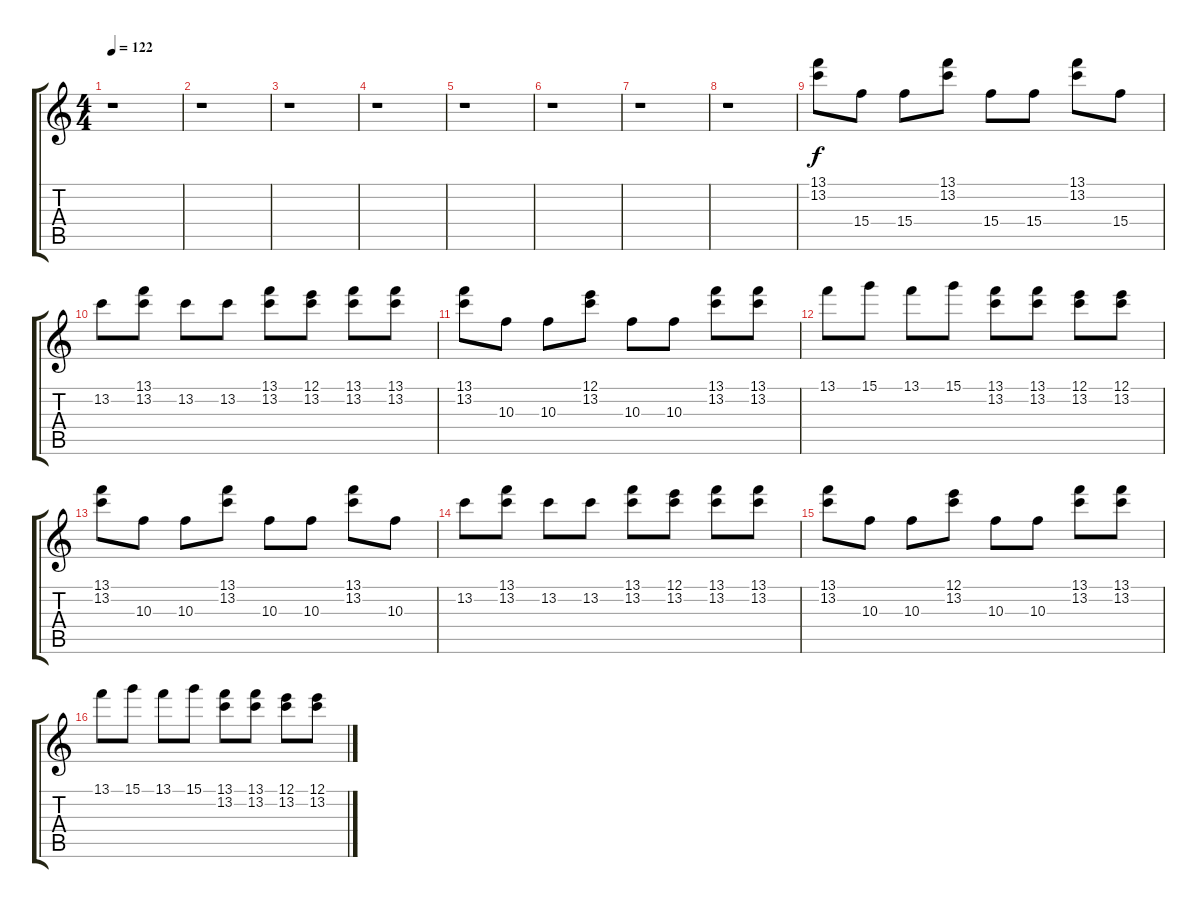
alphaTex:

\track "" {instrument electricguitarclean}
\staff {score tabs}
\tuning (E4 B3 G3 D3 A2 E2) {hide}
\ts (4 4)
\tempo 122
\clef g2
\ks c
r.1{dy f} |
r.1 |
r.1 |
r.1 |
r.1 |
r.1 |
r.1 |
r.1 |
(13.1 13.2).8 15.4.8 15.4.8 (13.1 13.2).8 15.4.8 15.4.8 (13.1 13.2).8 15.4.8 |
13.2.8 (13.1 13.2).8 13.2.8 13.2.8 (13.1 13.2).8 (12.1 13.2).8 (13.1 13.2).8 (13.1 13.2).8 |
(13.1 13.2).8 10.3.8 10.3.8 (12.1 13.2).8 10.3.8 10.3.8 (13.1 13.2).8 (13.1 13.2).8 |
13.1.8 15.1.8 13.1.8 15.1.8 (13.1 13.2).8 (13.1 13.2).8 (12.1 13.2).8 (12.1 13.2).8 |
(13.1 13.2).8 10.3.8 10.3.8 (13.1 13.2).8 10.3.8 10.3.8 (13.1 13.2).8 10.3.8 |
13.2.8 (13.1 13.2).8 13.2.8 13.2.8 (13.1 13.2).8 (12.1 13.2).8 (13.1 13.2).8 (13.1 13.2).8 |
(13.1 13.2).8 10.3.8 10.3.8 (12.1 13.2).8 10.3.8 10.3.8 (13.1 13.2).8 (13.1 13.2).8 |
13.1.8 15.1.8 13.1.8 15.1.8 (13.1 13.2).8 (13.1 13.2).8 (12.1 13.2).8 (12.1 13.2).8
